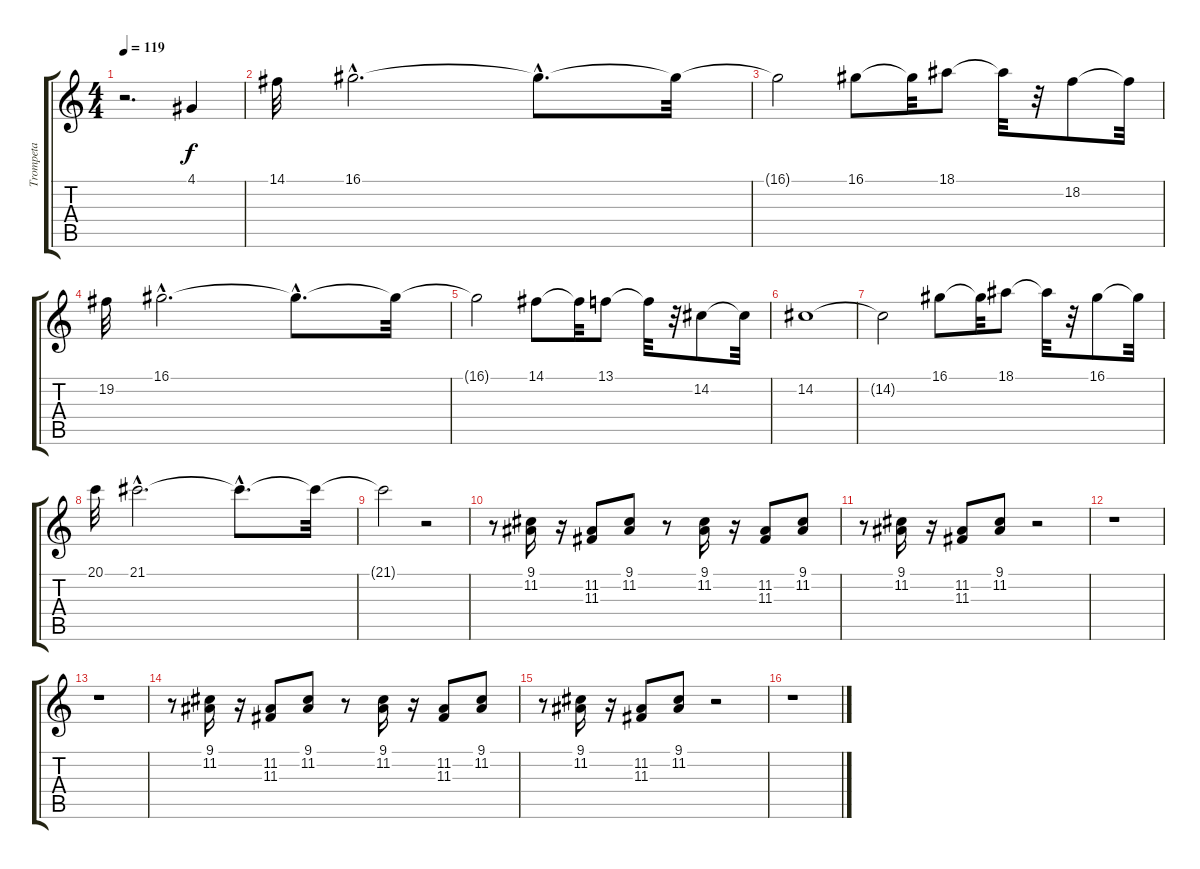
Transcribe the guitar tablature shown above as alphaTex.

\track ("Trompeta" "Trompeta") {instrument trumpet}
\staff {score tabs}
\tuning (E4 B3 G3 D3 A2 E2) {hide}
\ts (4 4)
\tempo 119
\clef g2
\ks c
r.2{d dy f} 4.1.4 |
14.1.32 16.1{hac}.2{d} 16.1{hac t}.8{d} 16.1{t}.32 |
16.1{t}.2 16.1.8 16.1{t}.32 18.1.8 18.1{t}.32 r.32 18.2.8 18.2{t}.32 |
19.2.32 16.1{hac}.2{d} 16.1{hac t}.8{d} 16.1{t}.32 |
16.1{t}.2 14.1.8 14.1{t}.32 13.1.8 13.1{t}.32 r.32 14.2.8 14.2{t}.32 |
14.2.1 |
14.2{t}.2 16.1.8 16.1{t}.32 18.1.8 18.1{t}.32 r.32 16.1.8 16.1{t}.32 |
20.1.32 21.1{hac}.2{d} 21.1{hac t}.8{d} 21.1{t}.32 |
21.1{t}.2 r.2 |
r.8 (9.1 11.2).16 r.16 (11.2 11.3).8 (9.1 11.2).8 r.8 (9.1 11.2).16 r.16 (11.2 11.3).8 (9.1 11.2).8 |
r.8 (9.1 11.2).16 r.16 (11.2 11.3).8 (9.1 11.2).8 r.2 |
r.1 |
r.1 |
r.8 (9.1 11.2).16 r.16 (11.2 11.3).8 (9.1 11.2).8 r.8 (9.1 11.2).16 r.16 (11.2 11.3).8 (9.1 11.2).8 |
r.8 (9.1 11.2).16 r.16 (11.2 11.3).8 (9.1 11.2).8 r.2 |
r.1
